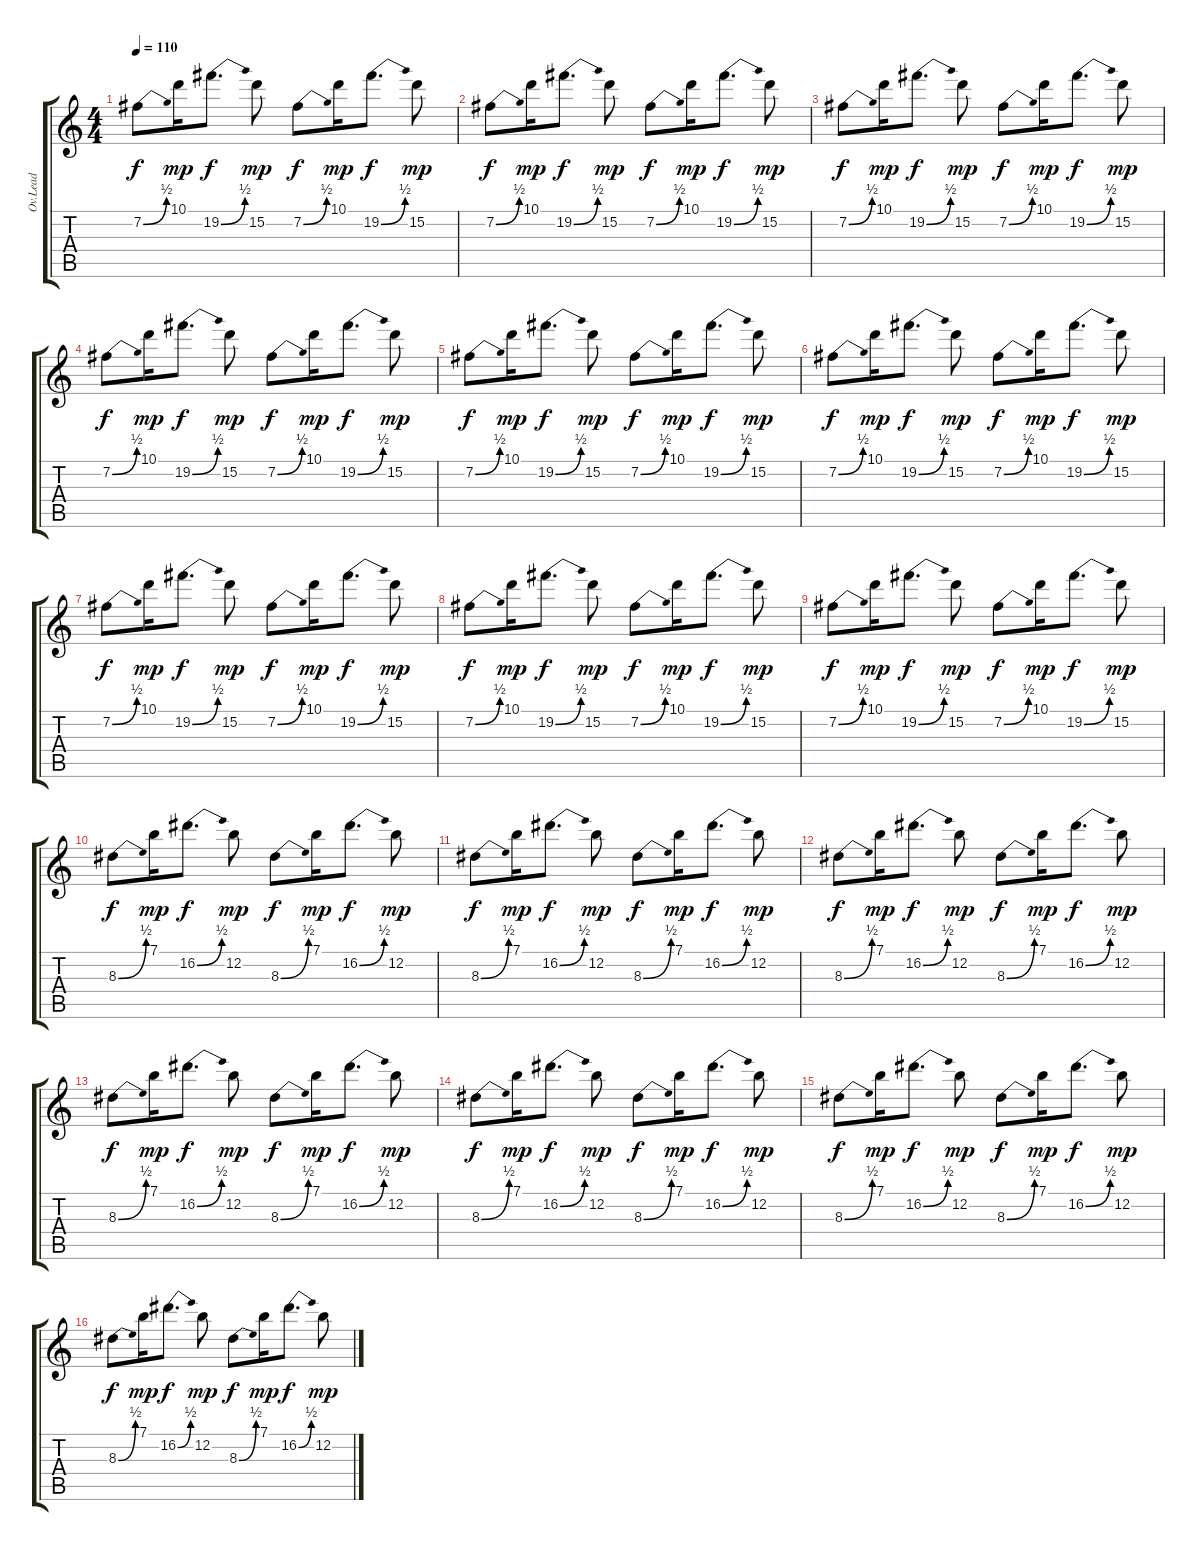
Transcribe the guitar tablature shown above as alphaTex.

\track ("Ov.Lead" "Ov.Lead") {instrument overdrivenguitar}
\staff {score tabs}
\tuning (E4 B3 G3 D3 A2 E2) {hide}
\ts (4 4)
\tempo 110
\clef g2
\ks c
7.2{be (bend 0 0 60 2)}.8{dy f} 10.1.16{dy mp} 19.2{be (bend 0 0 60 2)}.8{d dy f} 15.2.8{dy mp} 7.2{be (bend 0 0 60 2)}.8{dy f} 10.1.16{dy mp} 19.2{be (bend 0 0 60 2)}.8{d dy f} 15.2.8{dy mp} |
7.2{be (bend 0 0 60 2)}.8{dy f} 10.1.16{dy mp} 19.2{be (bend 0 0 60 2)}.8{d dy f} 15.2.8{dy mp} 7.2{be (bend 0 0 60 2)}.8{dy f} 10.1.16{dy mp} 19.2{be (bend 0 0 60 2)}.8{d dy f} 15.2.8{dy mp} |
7.2{be (bend 0 0 60 2)}.8{dy f} 10.1.16{dy mp} 19.2{be (bend 0 0 60 2)}.8{d dy f} 15.2.8{dy mp} 7.2{be (bend 0 0 60 2)}.8{dy f} 10.1.16{dy mp} 19.2{be (bend 0 0 60 2)}.8{d dy f} 15.2.8{dy mp} |
7.2{be (bend 0 0 60 2)}.8{dy f} 10.1.16{dy mp} 19.2{be (bend 0 0 60 2)}.8{d dy f} 15.2.8{dy mp} 7.2{be (bend 0 0 60 2)}.8{dy f} 10.1.16{dy mp} 19.2{be (bend 0 0 60 2)}.8{d dy f} 15.2.8{dy mp} |
7.2{be (bend 0 0 60 2)}.8{dy f} 10.1.16{dy mp} 19.2{be (bend 0 0 60 2)}.8{d dy f} 15.2.8{dy mp} 7.2{be (bend 0 0 60 2)}.8{dy f} 10.1.16{dy mp} 19.2{be (bend 0 0 60 2)}.8{d dy f} 15.2.8{dy mp} |
7.2{be (bend 0 0 60 2)}.8{dy f} 10.1.16{dy mp} 19.2{be (bend 0 0 60 2)}.8{d dy f} 15.2.8{dy mp} 7.2{be (bend 0 0 60 2)}.8{dy f} 10.1.16{dy mp} 19.2{be (bend 0 0 60 2)}.8{d dy f} 15.2.8{dy mp} |
7.2{be (bend 0 0 60 2)}.8{dy f} 10.1.16{dy mp} 19.2{be (bend 0 0 60 2)}.8{d dy f} 15.2.8{dy mp} 7.2{be (bend 0 0 60 2)}.8{dy f} 10.1.16{dy mp} 19.2{be (bend 0 0 60 2)}.8{d dy f} 15.2.8{dy mp} |
7.2{be (bend 0 0 60 2)}.8{dy f} 10.1.16{dy mp} 19.2{be (bend 0 0 60 2)}.8{d dy f} 15.2.8{dy mp} 7.2{be (bend 0 0 60 2)}.8{dy f} 10.1.16{dy mp} 19.2{be (bend 0 0 60 2)}.8{d dy f} 15.2.8{dy mp} |
7.2{be (bend 0 0 60 2)}.8{dy f} 10.1.16{dy mp} 19.2{be (bend 0 0 60 2)}.8{d dy f} 15.2.8{dy mp} 7.2{be (bend 0 0 60 2)}.8{dy f} 10.1.16{dy mp} 19.2{be (bend 0 0 60 2)}.8{d dy f} 15.2.8{dy mp} |
8.3{be (bend 0 0 60 2)}.8{dy f} 7.1.16{dy mp} 16.2{be (bend 0 0 60 2)}.8{d dy f} 12.2.8{dy mp} 8.3{be (bend 0 0 60 2)}.8{dy f} 7.1.16{dy mp} 16.2{be (bend 0 0 60 2)}.8{d dy f} 12.2.8{dy mp} |
8.3{be (bend 0 0 60 2)}.8{dy f} 7.1.16{dy mp} 16.2{be (bend 0 0 60 2)}.8{d dy f} 12.2.8{dy mp} 8.3{be (bend 0 0 60 2)}.8{dy f} 7.1.16{dy mp} 16.2{be (bend 0 0 60 2)}.8{d dy f} 12.2.8{dy mp} |
8.3{be (bend 0 0 60 2)}.8{dy f} 7.1.16{dy mp} 16.2{be (bend 0 0 60 2)}.8{d dy f} 12.2.8{dy mp} 8.3{be (bend 0 0 60 2)}.8{dy f} 7.1.16{dy mp} 16.2{be (bend 0 0 60 2)}.8{d dy f} 12.2.8{dy mp} |
8.3{be (bend 0 0 60 2)}.8{dy f} 7.1.16{dy mp} 16.2{be (bend 0 0 60 2)}.8{d dy f} 12.2.8{dy mp} 8.3{be (bend 0 0 60 2)}.8{dy f} 7.1.16{dy mp} 16.2{be (bend 0 0 60 2)}.8{d dy f} 12.2.8{dy mp} |
8.3{be (bend 0 0 60 2)}.8{dy f} 7.1.16{dy mp} 16.2{be (bend 0 0 60 2)}.8{d dy f} 12.2.8{dy mp} 8.3{be (bend 0 0 60 2)}.8{dy f} 7.1.16{dy mp} 16.2{be (bend 0 0 60 2)}.8{d dy f} 12.2.8{dy mp} |
8.3{be (bend 0 0 60 2)}.8{dy f} 7.1.16{dy mp} 16.2{be (bend 0 0 60 2)}.8{d dy f} 12.2.8{dy mp} 8.3{be (bend 0 0 60 2)}.8{dy f} 7.1.16{dy mp} 16.2{be (bend 0 0 60 2)}.8{d dy f} 12.2.8{dy mp} |
8.3{be (bend 0 0 60 2)}.8{dy f} 7.1.16{dy mp} 16.2{be (bend 0 0 60 2)}.8{d dy f} 12.2.8{dy mp} 8.3{be (bend 0 0 60 2)}.8{dy f} 7.1.16{dy mp} 16.2{be (bend 0 0 60 2)}.8{d dy f} 12.2.8{dy mp}
